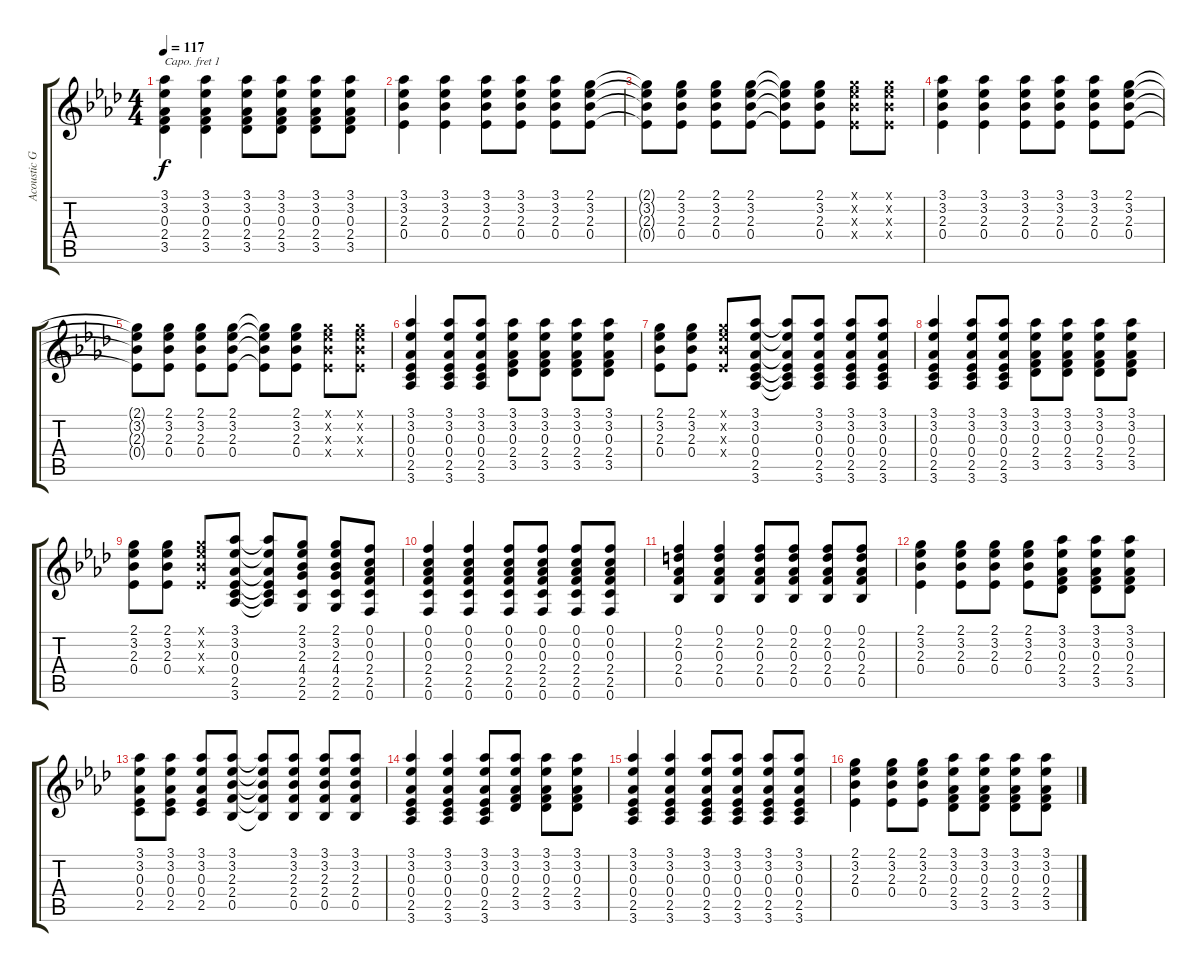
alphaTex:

\track ("Acoustic Guitar 2" "Acoustic G") {instrument acousticguitarsteel}
\staff {score tabs}
\capo 1
\tuning (E4 B3 G3 D3 A2 E2) {hide}
\ts (4 4)
\tempo 117
\clef g2
\ks ab
(3.1 3.2 0.3 2.4 3.5).4{dy f} (3.1 3.2 0.3 2.4 3.5).4 (3.1 3.2 0.3 2.4 3.5).8 (3.1 3.2 0.3 2.4 3.5).8 (3.1 3.2 0.3 2.4 3.5).8 (3.1 3.2 0.3 2.4 3.5).8 |
(3.1 3.2 2.3 0.4).4 (3.1 3.2 2.3 0.4).4 (3.1 3.2 2.3 0.4).8 (3.1 3.2 2.3 0.4).8 (3.1 3.2 2.3 0.4).8 (2.1 3.2 2.3 0.4).8 |
(2.1{t} 3.2{t} 2.3{t} 0.4{t}).8 (2.1 3.2 2.3 0.4).8 (2.1 3.2 2.3 0.4).8 (2.1 3.2 2.3 0.4).8 (2.1{t} 3.2{t} 2.3{t} 0.4{t}).8 (2.1 3.2 2.3 0.4).8 (2.1{x} 3.2{x} 2.3{x} 0.4{x}).8 (2.1{x} 3.2{x} 2.3{x} 0.4{x}).8 |
(3.1 3.2 2.3 0.4).4 (3.1 3.2 2.3 0.4).4 (3.1 3.2 2.3 0.4).8 (3.1 3.2 2.3 0.4).8 (3.1 3.2 2.3 0.4).8 (2.1 3.2 2.3 0.4).8 |
(2.1{t} 3.2{t} 2.3{t} 0.4{t}).8 (2.1 3.2 2.3 0.4).8 (2.1 3.2 2.3 0.4).8 (2.1 3.2 2.3 0.4).8 (2.1{t} 3.2{t} 2.3{t} 0.4{t}).8 (2.1 3.2 2.3 0.4).8 (2.1{x} 3.2{x} 2.3{x} 0.4{x}).8 (2.1{x} 3.2{x} 2.3{x} 0.4{x}).8 |
(3.1 3.2 0.3 0.4 2.5 3.6).4 (3.1 3.2 0.3 0.4 2.5 3.6).8 (3.1 3.2 0.3 0.4 2.5 3.6).8 (3.1 3.2 0.3 2.4 3.5).8 (3.1 3.2 0.3 2.4 3.5).8 (3.1 3.2 0.3 2.4 3.5).8 (3.1 3.2 0.3 2.4 3.5).8 |
(2.1 3.2 2.3 0.4).8 (2.1 3.2 2.3 0.4).8 (2.1{x} 3.2{x} 2.3{x} 0.4{x}).8 (3.1 3.2 0.3 0.4 2.5 3.6).8 (3.1{t} 3.2{t} 0.3{t} 0.4{t} 2.5{t} 3.6{t}).8 (3.1 3.2 0.3 0.4 2.5 3.6).8 (3.1 3.2 0.3 0.4 2.5 3.6).8 (3.1 3.2 0.3 0.4 2.5 3.6).8 |
(3.1 3.2 0.3 0.4 2.5 3.6).4 (3.1 3.2 0.3 0.4 2.5 3.6).8 (3.1 3.2 0.3 0.4 2.5 3.6).8 (3.1 3.2 0.3 2.4 3.5).8 (3.1 3.2 0.3 2.4 3.5).8 (3.1 3.2 0.3 2.4 3.5).8 (3.1 3.2 0.3 2.4 3.5).8 |
(2.1 3.2 2.3 0.4).8 (2.1 3.2 2.3 0.4).8 (2.1{x} 3.2{x} 2.3{x} 0.4{x}).8 (3.1 3.2 0.3 0.4 2.5 3.6).8 (3.1{t} 3.2{t} 0.3{t} 0.4{t} 2.5{t} 3.6{t}).8 (2.1 3.2 2.3 4.4 2.5 2.6).8 (2.1 3.2 2.3 4.4 2.5 2.6).8 (0.1 0.2 0.3 2.4 2.5 0.6).8 |
(0.1 0.2 0.3 2.4 2.5 0.6).4 (0.1 0.2 0.3 2.4 2.5 0.6).4 (0.1 0.2 0.3 2.4 2.5 0.6).8 (0.1 0.2 0.3 2.4 2.5 0.6).8 (0.1 0.2 0.3 2.4 2.5 0.6).8 (0.1 0.2 0.3 2.4 2.5 0.6).8 |
(0.1 2.2 0.3 2.4 0.5).4 (0.1 2.2 0.3 2.4 0.5).4 (0.1 2.2 0.3 2.4 0.5).8 (0.1 2.2 0.3 2.4 0.5).8 (0.1 2.2 0.3 2.4 0.5).8 (0.1 2.2 0.3 2.4 0.5).8 |
(2.1 3.2 2.3 0.4).4 (2.1 3.2 2.3 0.4).8 (2.1 3.2 2.3 0.4).8 (2.1 3.2 2.3 0.4).8 (3.1 3.2 0.3 2.4 3.5).8 (3.1 3.2 0.3 2.4 3.5).8 (3.1 3.2 0.3 2.4 3.5).8 |
(3.1 3.2 0.3 0.4 2.5).8 (3.1 3.2 0.3 0.4 2.5).8 (3.1 3.2 0.3 0.4 2.5).8 (3.1 3.2 2.3 2.4 0.5).8 (3.1{t} 3.2{t} 2.3{t} 2.4{t} 0.5{t}).8 (3.1 3.2 2.3 2.4 0.5).8 (3.1 3.2 2.3 2.4 0.5).8 (3.1 3.2 2.3 2.4 0.5).8 |
(3.1 3.2 0.3 0.4 2.5 3.6).4 (3.1 3.2 0.3 0.4 2.5 3.6).4 (3.1 3.2 0.3 0.4 2.5 3.6).8 (3.1 3.2 0.3 2.4 3.5).8 (3.1 3.2 0.3 2.4 3.5).8 (3.1 3.2 0.3 2.4 3.5).8 |
(3.1 3.2 0.3 0.4 2.5 3.6).4 (3.1 3.2 0.3 0.4 2.5 3.6).4 (3.1 3.2 0.3 0.4 2.5 3.6).8 (3.1 3.2 0.3 0.4 2.5 3.6).8 (3.1 3.2 0.3 0.4 2.5 3.6).8 (3.1 3.2 0.3 0.4 2.5 3.6).8 |
(2.1 3.2 2.3 0.4).4 (2.1 3.2 2.3 0.4).8 (2.1 3.2 2.3 0.4).8 (3.1 3.2 0.3 2.4 3.5).8 (3.1 3.2 0.3 2.4 3.5).8 (3.1 3.2 0.3 2.4 3.5).8 (3.1 3.2 0.3 2.4 3.5).8
